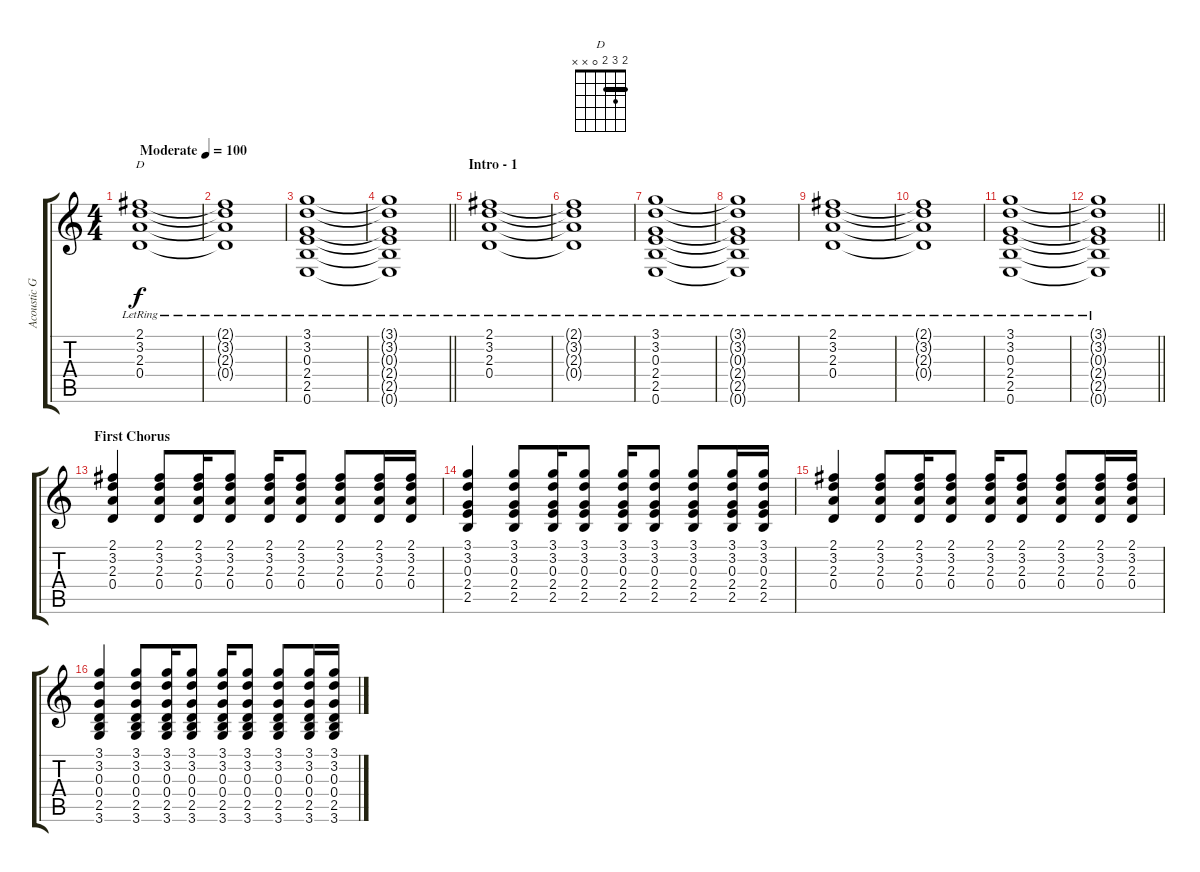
\track ("Acoustic Guitar EBGDAE" "Acoustic G") {instrument acousticguitarsteel}
\staff {score tabs}
\tuning (E4 B3 G3 D3 A2 E2) {hide}
\chord ("D" 2 3 2 0 x x) {barre 2}
\ts (4 4)
\tempo (100 "Moderate")
\clef g2
\ks c
(2.1{lr} 3.2{lr} 2.3{lr} 0.4{lr}).1{ch "D" dy f instrument acousticguitarsteel} |
(2.1{lr t} 3.2{lr t} 2.3{lr t} 0.4{lr t}).1 |
(3.1{lr} 3.2{lr} 0.3{lr} 2.4{lr} 2.5{lr} 0.6{lr}).1 |
\barLineRight lightlight
(3.1{lr t} 3.2{lr t} 0.3{lr t} 2.4{lr t} 2.5{lr t} 0.6{lr t}).1 |
\section ("" "Intro - 1")
(2.1{lr} 3.2{lr} 2.3{lr} 0.4{lr}).1 |
(2.1{lr t} 3.2{lr t} 2.3{lr t} 0.4{lr t}).1 |
(3.1{lr} 3.2{lr} 0.3{lr} 2.4{lr} 2.5{lr} 0.6{lr}).1 |
(3.1{lr t} 3.2{lr t} 0.3{lr t} 2.4{lr t} 2.5{lr t} 0.6{lr t}).1 |
(2.1{lr} 3.2{lr} 2.3{lr} 0.4{lr}).1 |
(2.1{lr t} 3.2{lr t} 2.3{lr t} 0.4{lr t}).1 |
(3.1{lr} 3.2{lr} 0.3{lr} 2.4{lr} 2.5{lr} 0.6{lr}).1 |
\barLineRight lightlight
(3.1{lr t} 3.2{lr t} 0.3{lr t} 2.4{lr t} 2.5{lr t} 0.6{lr t}).1 |
\section ("" "First Chorus")
(2.1 3.2 2.3 0.4).4 (2.1 3.2 2.3 0.4).8 (2.1 3.2 2.3 0.4).16 (2.1 3.2 2.3 0.4).8 (2.1 3.2 2.3 0.4).16 (2.1 3.2 2.3 0.4).8 (2.1 3.2 2.3 0.4).8 (2.1 3.2 2.3 0.4).16 (2.1 3.2 2.3 0.4).16 |
(3.1 3.2 0.3 2.4 2.5).4 (3.1 3.2 0.3 2.4 2.5).8 (3.1 3.2 0.3 2.4 2.5).16 (3.1 3.2 0.3 2.4 2.5).8 (3.1 3.2 0.3 2.4 2.5).16 (3.1 3.2 0.3 2.4 2.5).8 (3.1 3.2 0.3 2.4 2.5).8 (3.1 3.2 0.3 2.4 2.5).16 (3.1 3.2 0.3 2.4 2.5).16 |
(2.1 3.2 2.3 0.4).4 (2.1 3.2 2.3 0.4).8 (2.1 3.2 2.3 0.4).16 (2.1 3.2 2.3 0.4).8 (2.1 3.2 2.3 0.4).16 (2.1 3.2 2.3 0.4).8 (2.1 3.2 2.3 0.4).8 (2.1 3.2 2.3 0.4).16 (2.1 3.2 2.3 0.4).16 |
(3.1 3.2 0.3 0.4 2.5 3.6).4 (3.1 3.2 0.3 0.4 2.5 3.6).8 (3.1 3.2 0.3 0.4 2.5 3.6).16 (3.1 3.2 0.3 0.4 2.5 3.6).8 (3.1 3.2 0.3 0.4 2.5 3.6).16 (3.1 3.2 0.3 0.4 2.5 3.6).8 (3.1 3.2 0.3 0.4 2.5 3.6).8 (3.1 3.2 0.3 0.4 2.5 3.6).16 (3.1 3.2 0.3 0.4 2.5 3.6).16
